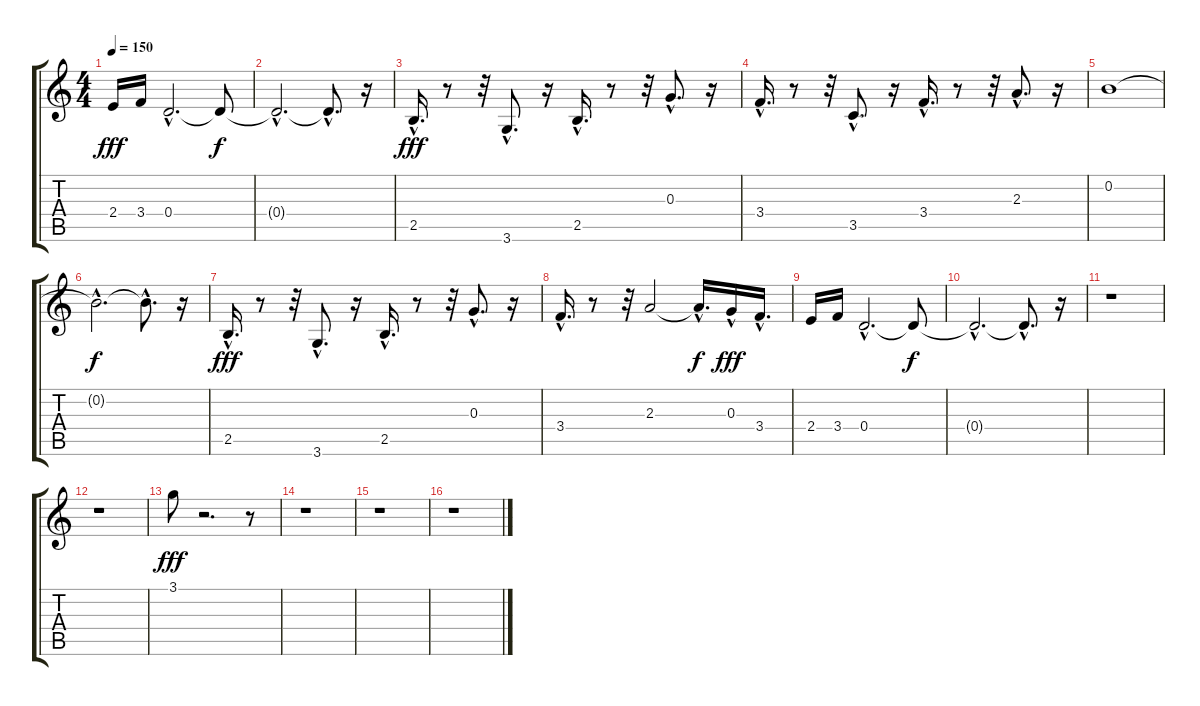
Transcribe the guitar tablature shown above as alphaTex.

\track "" {instrument acousticguitarnylon}
\staff {score tabs}
\tuning (E4 B3 G3 D3 A2 E2) {hide}
\ts (4 4)
\tempo 150
\clef g2
\ks c
2.4.16{dy fff} 3.4.16 0.4{hac}.2{d} 0.4{t}.8{dy f} |
0.4{hac t}.2{d} 0.4{hac t}.8{d} r.16 |
2.5{hac}.16{d dy fff} r.8 r.32 3.6{hac}.8{d} r.16 2.5{hac}.16{d} r.8 r.32 0.3{hac}.8{d} r.16 |
3.4{hac}.16{d} r.8 r.32 3.5{hac}.8{d} r.16 3.4{hac}.16{d} r.8 r.32 2.3{hac}.8{d} r.16 |
0.2.1 |
0.2{hac t}.2{d dy f} 0.2{hac t}.8{d} r.16 |
2.5{hac}.16{d dy fff} r.8 r.32 3.6{hac}.8{d} r.16 2.5{hac}.16{d} r.8 r.32 0.3{hac}.8{d} r.16 |
3.4{hac}.16{d} r.8 r.32 2.3.2 2.3{hac t}.16{d dy f} 0.3{hac}.16{dy fff} 3.4{hac}.16{d} |
2.4.16 3.4.16 0.4{hac}.2{d} 0.4{t}.8{dy f} |
0.4{hac t}.2{d} 0.4{hac t}.8{d} r.16 |
r.1 |
r.1 |
3.1.8{dy fff} r.2{d} r.8 |
r.1 |
r.1 |
r.1
